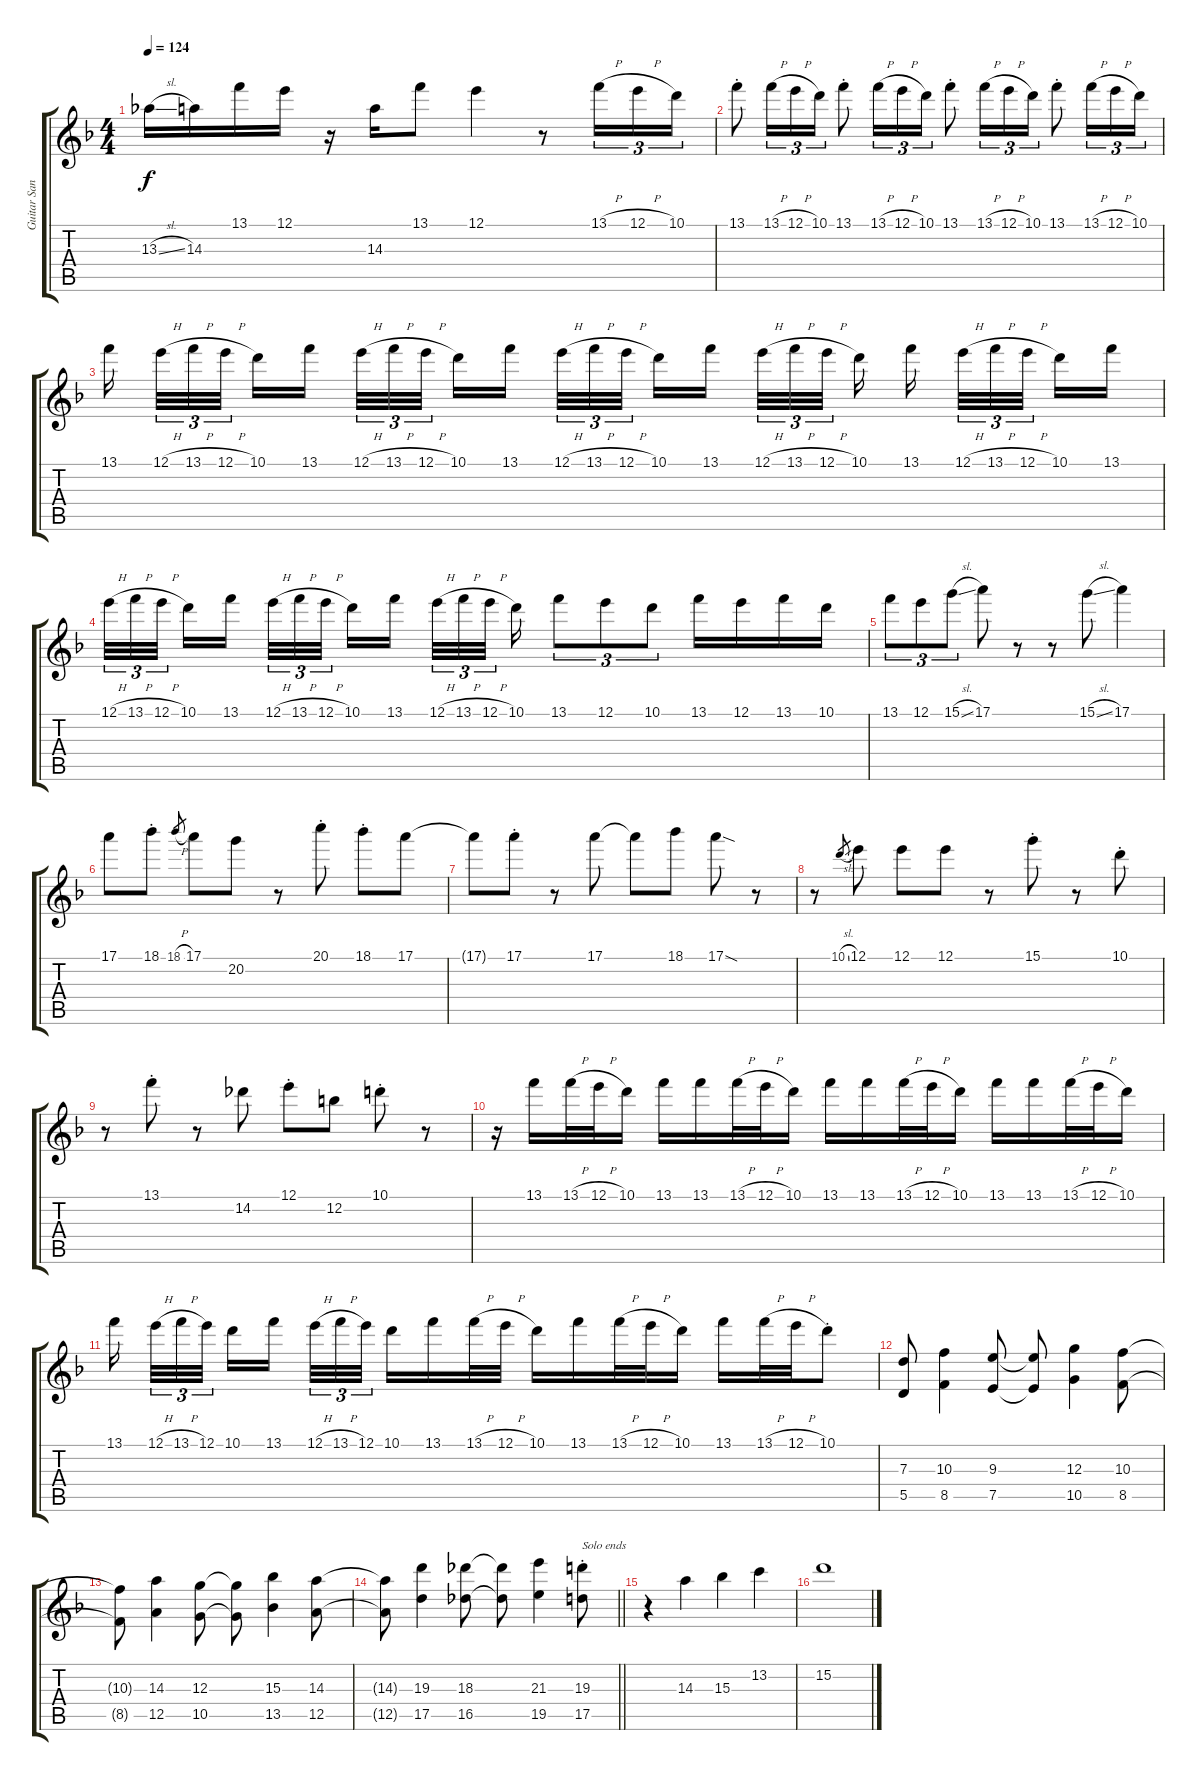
\track ("Guitar Santana" "Guitar San") {instrument electricguitarjazz}
\staff {score tabs}
\tuning (E4 B3 G3 D3 A2 E2) {hide}
\ts (4 4)
\tempo 124
\clef g2
\ks dminor
13.3{sl}.16{dy f} 14.3.16 13.1.16 12.1.16 r.16 14.3.16 13.1.8 12.1.4 r.8 13.1{h}.16{tu (3 2)} 12.1{h}.16{tu (3 2)} 10.1.16{tu (3 2)} |
13.1{st}.8 13.1{h}.16{tu (3 2)} 12.1{h}.16{tu (3 2)} 10.1.16{tu (3 2)} 13.1{st}.8 13.1{h}.16{tu (3 2)} 12.1{h}.16{tu (3 2)} 10.1.16{tu (3 2)} 13.1{st}.8 13.1{h}.16{tu (3 2)} 12.1{h}.16{tu (3 2)} 10.1.16{tu (3 2)} 13.1{st}.8 13.1{h}.16{tu (3 2)} 12.1{h}.16{tu (3 2)} 10.1.16{tu (3 2)} |
13.1.16{beam splitsecondary} 12.1{h}.32{tu (3 2)} 13.1{h}.32{tu (3 2)} 12.1{h}.32{tu (3 2) beam splitsecondary} 10.1.16 13.1.16 12.1{h}.32{tu (3 2)} 13.1{h}.32{tu (3 2)} 12.1{h}.32{tu (3 2) beam splitsecondary} 10.1.16 13.1.16{beam splitsecondary} 12.1{h}.32{tu (3 2)} 13.1{h}.32{tu (3 2)} 12.1{h}.32{tu (3 2)} 10.1.16 13.1.16{beam splitsecondary} 12.1{h}.32{tu (3 2)} 13.1{h}.32{tu (3 2)} 12.1{h}.32{tu (3 2) beam splitsecondary} 10.1.16 13.1.16{beam splitsecondary} 12.1{h}.32{tu (3 2)} 13.1{h}.32{tu (3 2)} 12.1{h}.32{tu (3 2) beam splitsecondary} 10.1.16 13.1.16 |
12.1{h}.32{tu (3 2)} 13.1{h}.32{tu (3 2)} 12.1{h}.32{tu (3 2) beam splitsecondary} 10.1.16 13.1.16{beam splitsecondary} 12.1{h}.32{tu (3 2)} 13.1{h}.32{tu (3 2)} 12.1{h}.32{tu (3 2)} 10.1.16 13.1.16{beam splitsecondary} 12.1{h}.32{tu (3 2)} 13.1{h}.32{tu (3 2)} 12.1{h}.32{tu (3 2) beam splitsecondary} 10.1.16 13.1.8{tu (3 2)} 12.1.8{tu (3 2)} 10.1.8{tu (3 2)} 13.1.16 12.1.16 13.1.16 10.1.16 |
13.1.8{tu (3 2)} 12.1.8{tu (3 2)} 15.1{sl}.8{tu (3 2)} 17.1.8 r.8 r.8 15.1{sl}.8 17.1.4 |
17.1.8 18.1{st}.8 18.1{h}.8{gr} 17.1.8 20.2.8 r.8 20.1{st}.8 18.1{st}.8 17.1.8 |
17.1{t}.8 17.1{st}.8 r.8 17.1.8 17.1{t}.8 18.1.8 17.1{sod}.8 r.8 |
r.8 10.1{sl}.8{gr} 12.1.8 12.1.8 12.1.8 r.8 15.1{st}.8 r.8 10.1{st}.8 |
r.8 13.1{st}.8 r.8 14.2.8 12.1{st}.8 12.2.8 10.1{st}.8 r.8 |
r.16 13.1.16 13.1{h}.32 12.1{h}.32 10.1.16 13.1.16 13.1.16 13.1{h}.32 12.1{h}.32 10.1.16 13.1.16 13.1.16 13.1{h}.32 12.1{h}.32 10.1.16 13.1.16 13.1.16 13.1{h}.32 12.1{h}.32 10.1.16 |
13.1.16{beam splitsecondary} 12.1{h}.32{tu (3 2)} 13.1{h}.32{tu (3 2)} 12.1.32{tu (3 2) beam splitsecondary} 10.1.16 13.1.16 12.1{h}.32{tu (3 2)} 13.1{h}.32{tu (3 2)} 12.1.32{tu (3 2) beam splitsecondary} 10.1.16 13.1.16 13.1{h}.32 12.1{h}.32 10.1.16 13.1.16 13.1{h}.32 12.1{h}.32 10.1.16 13.1.16 13.1{h}.32 12.1{h}.32 10.1{st}.8 |
(7.3 5.5).8 (10.3 8.5).4 (9.3 7.5).8 (9.3{t} 7.5{t}).8 (12.3 10.5).4 (10.3 8.5).8 |
(10.3{t} 8.5{t}).8 (14.3 12.5).4 (12.3 10.5).8 (12.3{t} 10.5{t}).8 (15.3 13.5).4 (14.3 12.5).8 |
\barLineRight lightlight
(14.3{t} 12.5{t}).8 (19.3 17.5).4 (18.3 16.5).8 (18.3{t} 16.5{t}).8 (21.3 19.5).4 (19.3{st} 17.5{st}).8{txt "Solo ends"} |
r.4 14.3.4 15.3.4 13.2.4 |
15.2.1
